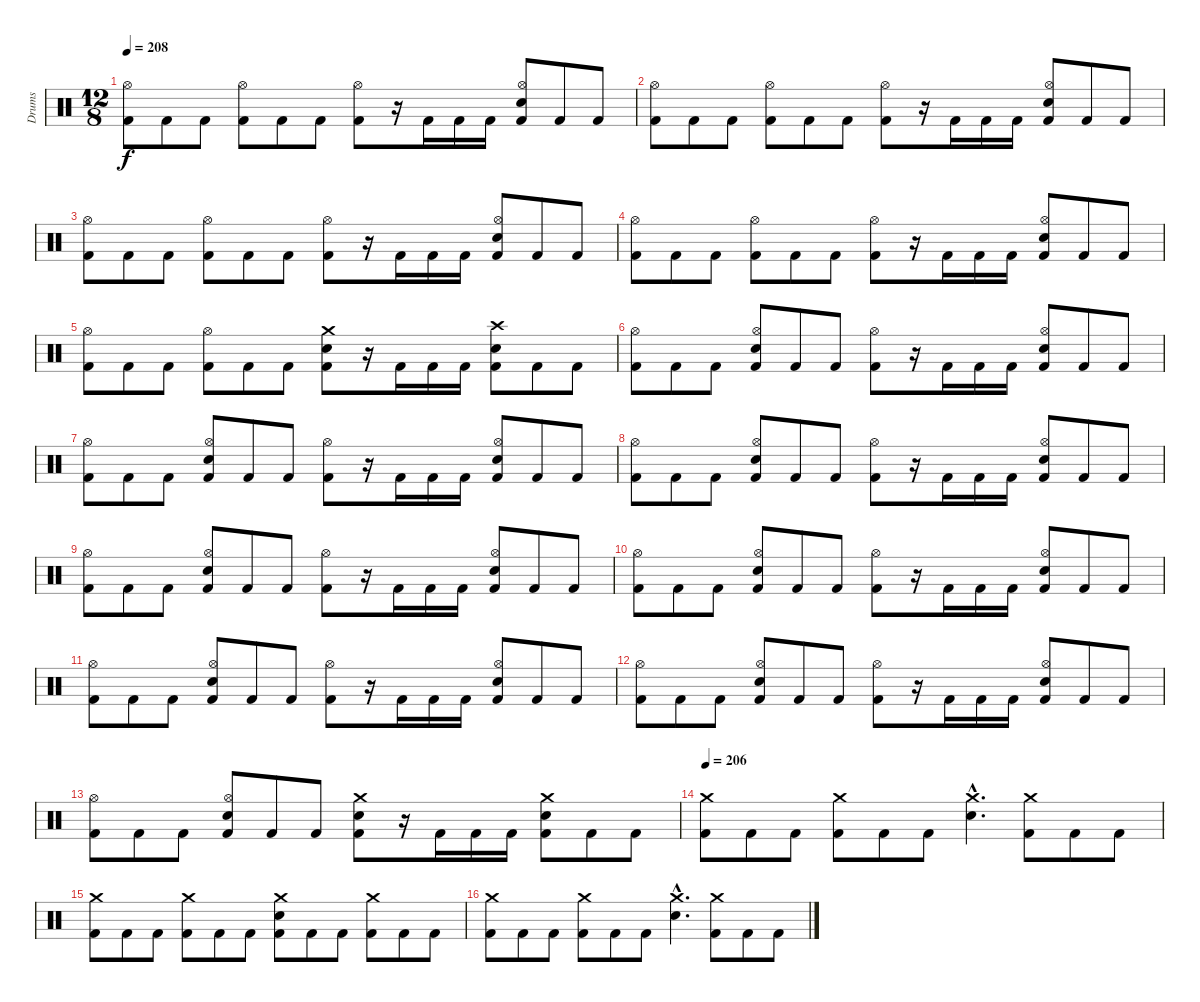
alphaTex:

\track ("Drums" "Drums") {instrument percussion}
\staff {score}
\articulation defaults
\ts (12 8)
\tempo 208
\clef neutral
\ks c
("Kick (hit) 2" "Hi-Hat (open)").8{dy f} "Kick (hit) 2".8 "Kick (hit) 2".8 ("Kick (hit) 2" "Hi-Hat (open)").8 "Kick (hit) 2".8 "Kick (hit) 2".8 ("Kick (hit) 2" "Hi-Hat (open)").8 r.16 "Kick (hit) 2".16 "Kick (hit) 2".16 "Kick (hit) 2".16 ("Kick (hit) 2" "Hi-Hat (open)" "Snare (hit) 2").8 "Kick (hit) 2".8 "Kick (hit) 2".8 |
("Kick (hit) 2" "Hi-Hat (open)").8 "Kick (hit) 2".8 "Kick (hit) 2".8 ("Kick (hit) 2" "Hi-Hat (open)").8 "Kick (hit) 2".8 "Kick (hit) 2".8 ("Kick (hit) 2" "Hi-Hat (open)").8 r.16 "Kick (hit) 2".16 "Kick (hit) 2".16 "Kick (hit) 2".16 ("Kick (hit) 2" "Hi-Hat (open)" "Snare (hit) 2").8 "Kick (hit) 2".8 "Kick (hit) 2".8 |
("Kick (hit) 2" "Hi-Hat (open)").8 "Kick (hit) 2".8 "Kick (hit) 2".8 ("Kick (hit) 2" "Hi-Hat (open)").8 "Kick (hit) 2".8 "Kick (hit) 2".8 ("Kick (hit) 2" "Hi-Hat (open)").8 r.16 "Kick (hit) 2".16 "Kick (hit) 2".16 "Kick (hit) 2".16 ("Kick (hit) 2" "Hi-Hat (open)" "Snare (hit) 2").8 "Kick (hit) 2".8 "Kick (hit) 2".8 |
("Kick (hit) 2" "Hi-Hat (open)").8 "Kick (hit) 2".8 "Kick (hit) 2".8 ("Kick (hit) 2" "Hi-Hat (open)").8 "Kick (hit) 2".8 "Kick (hit) 2".8 ("Kick (hit) 2" "Hi-Hat (open)").8 r.16 "Kick (hit) 2".16 "Kick (hit) 2".16 "Kick (hit) 2".16 ("Kick (hit) 2" "Hi-Hat (open)" "Snare (hit) 2").8 "Kick (hit) 2".8 "Kick (hit) 2".8 |
("Kick (hit) 2" "Hi-Hat (open)").8 "Kick (hit) 2".8 "Kick (hit) 2".8 ("Kick (hit) 2" "Hi-Hat (open)").8 "Kick (hit) 2".8 "Kick (hit) 2".8 ("Kick (hit) 2" "Crash medium (hit)" "Snare (hit) 2").8 r.16 "Kick (hit) 2".16 "Kick (hit) 2".16 "Kick (hit) 2".16 ("Kick (hit) 2" "Crash high (hit)" "Snare (hit) 2").8 "Kick (hit) 2".8 "Kick (hit) 2".8 |
("Kick (hit) 2" "Hi-Hat (open)").8 "Kick (hit) 2".8 "Kick (hit) 2".8 ("Kick (hit) 2" "Hi-Hat (open)" "Snare (hit) 2").8 "Kick (hit) 2".8 "Kick (hit) 2".8 ("Kick (hit) 2" "Hi-Hat (open)").8 r.16 "Kick (hit) 2".16 "Kick (hit) 2".16 "Kick (hit) 2".16 ("Kick (hit) 2" "Hi-Hat (open)" "Snare (hit) 2").8 "Kick (hit) 2".8 "Kick (hit) 2".8 |
("Kick (hit) 2" "Hi-Hat (open)").8 "Kick (hit) 2".8 "Kick (hit) 2".8 ("Kick (hit) 2" "Hi-Hat (open)" "Snare (hit) 2").8 "Kick (hit) 2".8 "Kick (hit) 2".8 ("Kick (hit) 2" "Hi-Hat (open)").8 r.16 "Kick (hit) 2".16 "Kick (hit) 2".16 "Kick (hit) 2".16 ("Kick (hit) 2" "Hi-Hat (open)" "Snare (hit) 2").8 "Kick (hit) 2".8 "Kick (hit) 2".8 |
("Kick (hit) 2" "Hi-Hat (open)").8 "Kick (hit) 2".8 "Kick (hit) 2".8 ("Kick (hit) 2" "Hi-Hat (open)" "Snare (hit) 2").8 "Kick (hit) 2".8 "Kick (hit) 2".8 ("Kick (hit) 2" "Hi-Hat (open)").8 r.16 "Kick (hit) 2".16 "Kick (hit) 2".16 "Kick (hit) 2".16 ("Kick (hit) 2" "Hi-Hat (open)" "Snare (hit) 2").8 "Kick (hit) 2".8 "Kick (hit) 2".8 |
("Kick (hit) 2" "Hi-Hat (open)").8 "Kick (hit) 2".8 "Kick (hit) 2".8 ("Kick (hit) 2" "Hi-Hat (open)" "Snare (hit) 2").8 "Kick (hit) 2".8 "Kick (hit) 2".8 ("Kick (hit) 2" "Hi-Hat (open)").8 r.16 "Kick (hit) 2".16 "Kick (hit) 2".16 "Kick (hit) 2".16 ("Kick (hit) 2" "Hi-Hat (open)" "Snare (hit) 2").8 "Kick (hit) 2".8 "Kick (hit) 2".8 |
("Kick (hit) 2" "Hi-Hat (open)").8 "Kick (hit) 2".8 "Kick (hit) 2".8 ("Kick (hit) 2" "Hi-Hat (open)" "Snare (hit) 2").8 "Kick (hit) 2".8 "Kick (hit) 2".8 ("Kick (hit) 2" "Hi-Hat (open)").8 r.16 "Kick (hit) 2".16 "Kick (hit) 2".16 "Kick (hit) 2".16 ("Kick (hit) 2" "Hi-Hat (open)" "Snare (hit) 2").8 "Kick (hit) 2".8 "Kick (hit) 2".8 |
("Kick (hit) 2" "Hi-Hat (open)").8 "Kick (hit) 2".8 "Kick (hit) 2".8 ("Kick (hit) 2" "Hi-Hat (open)" "Snare (hit) 2").8 "Kick (hit) 2".8 "Kick (hit) 2".8 ("Kick (hit) 2" "Hi-Hat (open)").8 r.16 "Kick (hit) 2".16 "Kick (hit) 2".16 "Kick (hit) 2".16 ("Kick (hit) 2" "Hi-Hat (open)" "Snare (hit) 2").8 "Kick (hit) 2".8 "Kick (hit) 2".8 |
("Kick (hit) 2" "Hi-Hat (open)").8 "Kick (hit) 2".8 "Kick (hit) 2".8 ("Kick (hit) 2" "Hi-Hat (open)" "Snare (hit) 2").8 "Kick (hit) 2".8 "Kick (hit) 2".8 ("Kick (hit) 2" "Hi-Hat (open)").8 r.16 "Kick (hit) 2".16 "Kick (hit) 2".16 "Kick (hit) 2".16 ("Kick (hit) 2" "Hi-Hat (open)" "Snare (hit) 2").8 "Kick (hit) 2".8 "Kick (hit) 2".8 |
("Kick (hit) 2" "Hi-Hat (open)").8 "Kick (hit) 2".8 "Kick (hit) 2".8 ("Kick (hit) 2" "Hi-Hat (open)" "Snare (hit) 2").8 "Kick (hit) 2".8 "Kick (hit) 2".8 ("Kick (hit) 2" "Crash medium (hit)" "Snare (hit) 2").8 r.16 "Kick (hit) 2".16 "Kick (hit) 2".16 "Kick (hit) 2".16 ("Kick (hit) 2" "Crash medium (hit)" "Snare (hit) 2").8 "Kick (hit) 2".8 "Kick (hit) 2".8 |
\tempo 206
("Crash medium (hit)" "Kick (hit) 2").8 "Kick (hit) 2".8 "Kick (hit) 2".8 ("Crash medium (hit)" "Kick (hit) 2").8 "Kick (hit) 2".8 "Kick (hit) 2".8 ("Crash medium (hit)"{hac} "Snare (hit) 2"{hac}).4{d} ("Crash medium (hit)" "Kick (hit) 2").8 "Kick (hit) 2".8 "Kick (hit) 2".8 |
("Crash medium (hit)" "Kick (hit) 2").8 "Kick (hit) 2".8 "Kick (hit) 2".8 ("Crash medium (hit)" "Kick (hit) 2").8 "Kick (hit) 2".8 "Kick (hit) 2".8 ("Crash medium (hit)" "Kick (hit) 2" "Snare (hit) 2").8 "Kick (hit) 2".8 "Kick (hit) 2".8 ("Crash medium (hit)" "Kick (hit) 2").8 "Kick (hit) 2".8 "Kick (hit) 2".8 |
("Crash medium (hit)" "Kick (hit) 2").8 "Kick (hit) 2".8 "Kick (hit) 2".8 ("Crash medium (hit)" "Kick (hit) 2").8 "Kick (hit) 2".8 "Kick (hit) 2".8 ("Crash medium (hit)"{hac} "Snare (hit) 2"{hac}).4{d} ("Crash medium (hit)" "Kick (hit) 2").8 "Kick (hit) 2".8 "Kick (hit) 2".8
